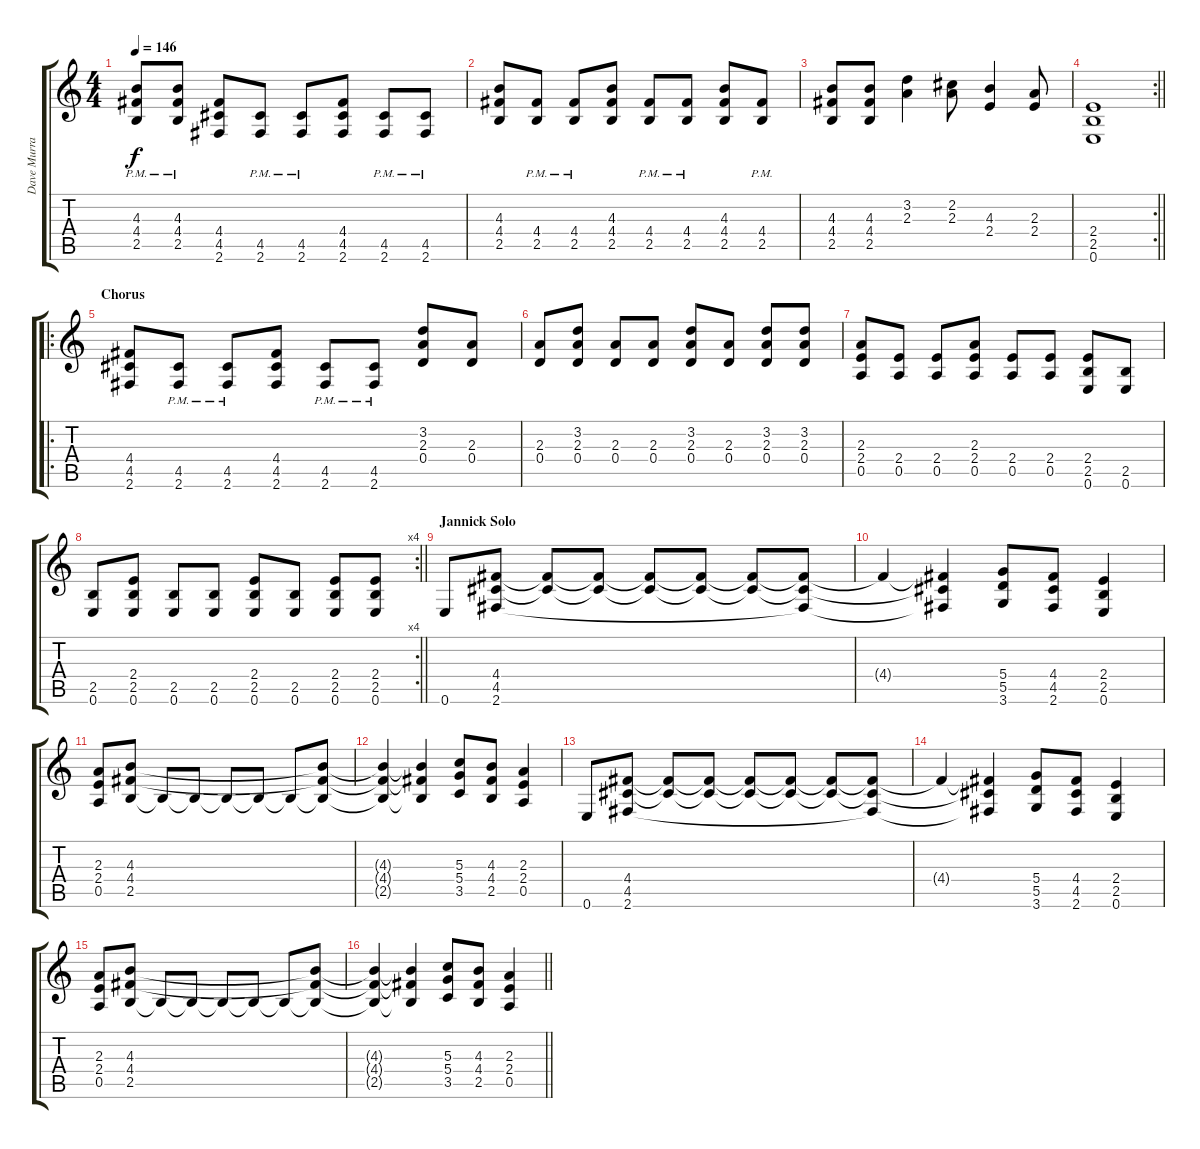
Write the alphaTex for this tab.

\track ("Dave Murray" "Dave Murra") {instrument distortionguitar}
\staff {score tabs}
\tuning (E4 B3 G3 D3 A2 E2) {hide}
\ts (4 4)
\tempo 146
\clef g2
\ks c
(4.3{pm} 4.4{pm} 2.5{pm}).8{dy f} (4.3{pm} 4.4{pm} 2.5{pm}).8 (4.4 4.5 2.6).8 (4.5{pm} 2.6{pm}).8 (4.5{pm} 2.6{pm}).8 (4.4 4.5 2.6).8 (4.5{pm} 2.6{pm}).8 (4.5{pm} 2.6{pm}).8 |
(4.3 4.4 2.5).8 (4.4{pm} 2.5{pm}).8 (4.4{pm} 2.5{pm}).8 (4.3 4.4 2.5).8 (4.4{pm} 2.5{pm}).8 (4.4{pm} 2.5{pm}).8 (4.3 4.4 2.5).8 (4.4{pm} 2.5{pm}).8 |
(4.3 4.4 2.5).8 (4.3 4.4 2.5).8 (3.2 2.3).4 (2.2 2.3).8 (4.3 2.4).4 (2.3 2.4).8 |
\rc 2
\barLineRight lightlight
(2.4 2.5 0.6).1 |
\ro
\section ("" "Chorus")
(4.4 4.5 2.6).8 (4.5{pm} 2.6{pm}).8 (4.5{pm} 2.6{pm}).8 (4.4 4.5 2.6).8 (4.5{pm} 2.6{pm}).8 (4.5{pm} 2.6{pm}).8 (3.2 2.3 0.4).8 (2.3 0.4).8 |
(2.3 0.4).8 (3.2 2.3 0.4).8 (2.3 0.4).8 (2.3 0.4).8 (3.2 2.3 0.4).8 (2.3 0.4).8 (3.2 2.3 0.4).8 (3.2 2.3 0.4).8 |
(2.3 2.4 0.5).8 (2.4 0.5).8 (2.4 0.5).8 (2.3 2.4 0.5).8 (2.4 0.5).8 (2.4 0.5).8 (2.4 2.5 0.6).8 (2.5 0.6).8 |
\rc 4
\barLineRight lightlight
(2.5 0.6).8 (2.4 2.5 0.6).8 (2.5 0.6).8 (2.5 0.6).8 (2.4 2.5 0.6).8 (2.5 0.6).8 (2.4 2.5 0.6).8 (2.4 2.5 0.6).8 |
\section ("" "Jannick Solo")
0.6.8 (4.4 4.5 2.6).8 (4.4{t} 4.5{t}).8 (4.4{t} 4.5{t}).8 (4.4{t} 4.5{t}).8 (4.4{t} 4.5{t}).8 (4.4{t} 4.5{t}).8 (4.4{t} 4.5{t} 2.6{t}).8 |
4.4{t}.4 (4.4{t} 4.5{t} 2.6{t}).4 (5.4 5.5 3.6).8 (4.4 4.5 2.6).8 (2.4 2.5 0.6).4 |
(2.3 2.4 0.5).8 (4.3 4.4 2.5).8 2.5{t}.8 2.5{t}.8 2.5{t}.8 2.5{t}.8 2.5{t}.8 (4.3{t} 4.4{t} 2.5{t}).8 |
(4.3{t} 4.4{t} 2.5{t}).4 (4.3{t} 4.4{t} 2.5{t}).4 (5.3 5.4 3.5).8 (4.3 4.4 2.5).8 (2.3 2.4 0.5).4 |
0.6.8 (4.4 4.5 2.6).8 (4.4{t} 4.5{t}).8 (4.4{t} 4.5{t}).8 (4.4{t} 4.5{t}).8 (4.4{t} 4.5{t}).8 (4.4{t} 4.5{t}).8 (4.4{t} 4.5{t} 2.6{t}).8 |
4.4{t}.4 (4.4{t} 4.5{t} 2.6{t}).4 (5.4 5.5 3.6).8 (4.4 4.5 2.6).8 (2.4 2.5 0.6).4 |
(2.3 2.4 0.5).8 (4.3 4.4 2.5).8 2.5{t}.8 2.5{t}.8 2.5{t}.8 2.5{t}.8 2.5{t}.8 (4.3{t} 4.4{t} 2.5{t}).8 |
\barLineRight lightlight
(4.3{t} 4.4{t} 2.5{t}).4 (4.3{t} 4.4{t} 2.5{t}).4 (5.3 5.4 3.5).8 (4.3 4.4 2.5).8 (2.3 2.4 0.5).4
